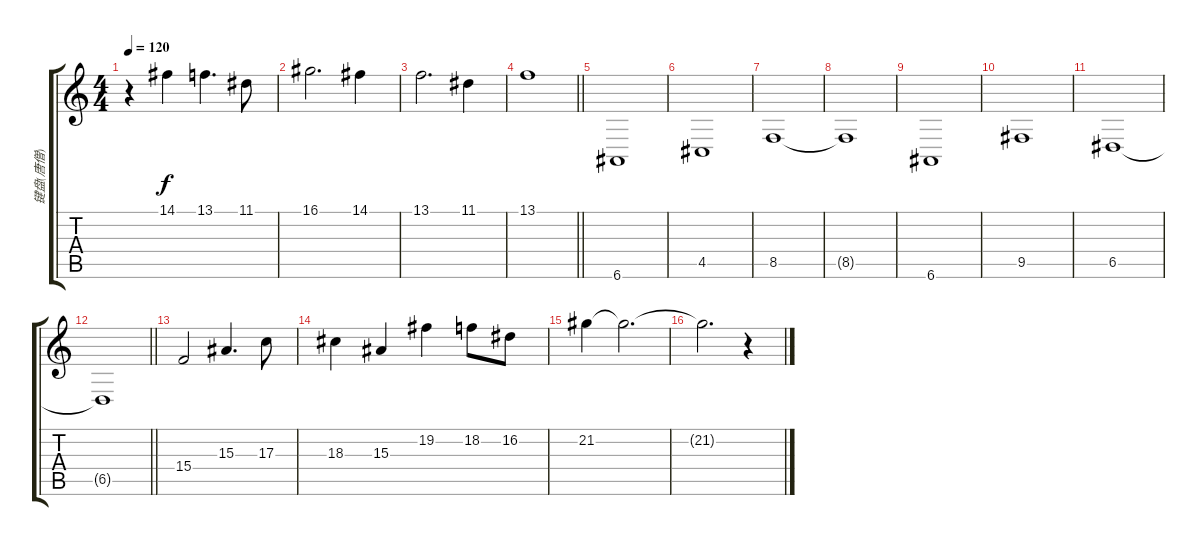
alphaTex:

\track ("键盘(唐僧)" "键盘(唐僧)") {instrument choiraahs}
\staff {score tabs}
\tuning (E4 B3 G3 D3 A2 E2) {hide}
\ts (4 4)
\tempo 120
\clef g2
\ks c
r.4{dy f} 14.1.4 13.1.4{d} 11.1.8 |
16.1.2{d} 14.1.4 |
13.1.2{d} 11.1.4 |
\barLineRight lightlight
13.1.1 |
6.6.1 |
4.5.1 |
8.5.1 |
8.5{t}.1 |
6.6.1 |
9.5.1 |
6.5.1 |
\barLineRight lightlight
6.5{t}.1 |
15.4.2 15.3.4{d} 17.3.8 |
18.3.4 15.3.4 19.2.4 18.2.8 16.2.8 |
21.2.4 21.2{t}.2{d} |
21.2{t}.2{d} r.4
